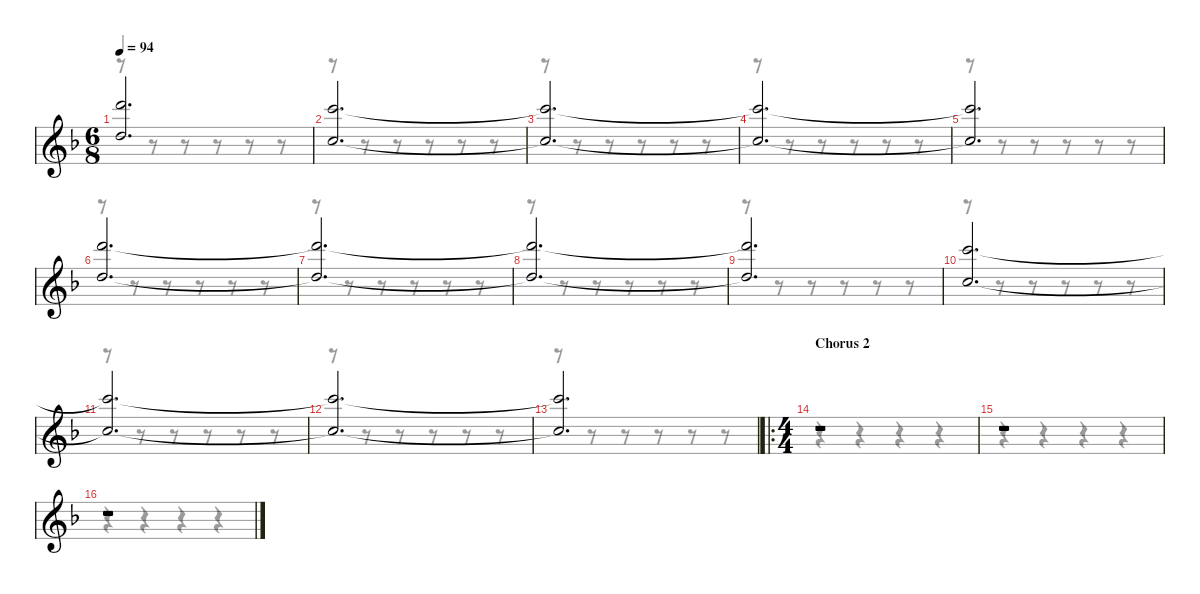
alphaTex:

\defaultSystemsLayout 4
\hideDynamics
\bracketExtendMode nobrackets
\singleTrackTrackNamePolicy hidden
\multiTrackTrackNamePolicy hidden
\otherSystemsTrackNameOrientation horizontal
\track ("P. Wiberg (Keyboards I)" "vln.") {instrument synthstrings1}
\staff {score}
\tuning (E4 A3 F3 D3 A2 D2)
\voice
\ts (6 8)
\tempo 94
\clef g2
\ks dminor
(22.1{t acc forcenatural} 21.3{t acc forcenatural}).2{d dy f beam Up} |
(20.1{acc forcenatural} 19.3{acc forcenatural}).2{d beam Up} |
(20.1{t acc forcenatural} 19.3{t acc forcenatural}).2{d beam Up} |
(20.1{t acc forcenatural} 19.3{t acc forcenatural}).2{d beam Up} |
(20.1{t acc forcenatural} 19.3{t acc forcenatural}).2{d beam Up} |
(22.1{acc forcenatural} 21.3{acc forcenatural}).2{d beam Up} |
(22.1{t acc forcenatural} 21.3{t acc forcenatural}).2{d beam Up} |
(22.1{t acc forcenatural} 21.3{t acc forcenatural}).2{d beam Up} |
(22.1{t acc forcenatural} 21.3{t acc forcenatural}).2{d beam Up} |
(20.1{acc forcenatural} 19.3{acc forcenatural}).2{d beam Up} |
(20.1{t acc forcenatural} 19.3{t acc forcenatural}).2{d beam Up} |
(20.1{t acc forcenatural} 19.3{t acc forcenatural}).2{d beam Up} |
(20.1{t acc forcenatural} 19.3{t acc forcenatural}).2{d beam Up} |
\ro
\ts (4 4)
\beaming (8 2 2 2 2)
\section ("" "Chorus 2")
r.1{beam Up} |
r.1{beam Up} |
r.1{beam Up}
\voice
\clef g2
\ottava regular
\simile none
\ks dminor
r.8{dy mf beam Down} r.8{beam Down} r.8{beam Down} r.8{beam Down} r.8{beam Down} r.8{beam Down} |
r.8{beam Down} r.8{beam Down} r.8{beam Down} r.8{beam Down} r.8{beam Down} r.8{beam Down} |
r.8{beam Down} r.8{beam Down} r.8{beam Down} r.8{beam Down} r.8{beam Down} r.8{beam Down} |
r.8{beam Down} r.8{beam Down} r.8{beam Down} r.8{beam Down} r.8{beam Down} r.8{beam Down} |
r.8{beam Down} r.8{beam Down} r.8{beam Down} r.8{beam Down} r.8{beam Down} r.8{beam Down} |
r.8{beam Down} r.8{beam Down} r.8{beam Down} r.8{beam Down} r.8{beam Down} r.8{beam Down} |
r.8{beam Down} r.8{beam Down} r.8{beam Down} r.8{beam Down} r.8{beam Down} r.8{beam Down} |
r.8{beam Down} r.8{beam Down} r.8{beam Down} r.8{beam Down} r.8{beam Down} r.8{beam Down} |
r.8{beam Down} r.8{beam Down} r.8{beam Down} r.8{beam Down} r.8{beam Down} r.8{beam Down} |
r.8{beam Down} r.8{beam Down} r.8{beam Down} r.8{beam Down} r.8{beam Down} r.8{beam Down} |
r.8{beam Down} r.8{beam Down} r.8{beam Down} r.8{beam Down} r.8{beam Down} r.8{beam Down} |
r.8{beam Down} r.8{beam Down} r.8{beam Down} r.8{beam Down} r.8{beam Down} r.8{beam Down} |
r.8{beam Down} r.8{beam Down} r.8{beam Down} r.8{beam Down} r.8{beam Down} r.8{beam Down} |
r.4{beam Down} r.4{beam Down} r.4{beam Down} r.4{beam Down} |
r.4{beam Down} r.4{beam Down} r.4{beam Down} r.4{beam Down} |
r.4{beam Down} r.4{beam Down} r.4{beam Down} r.4{beam Down}
